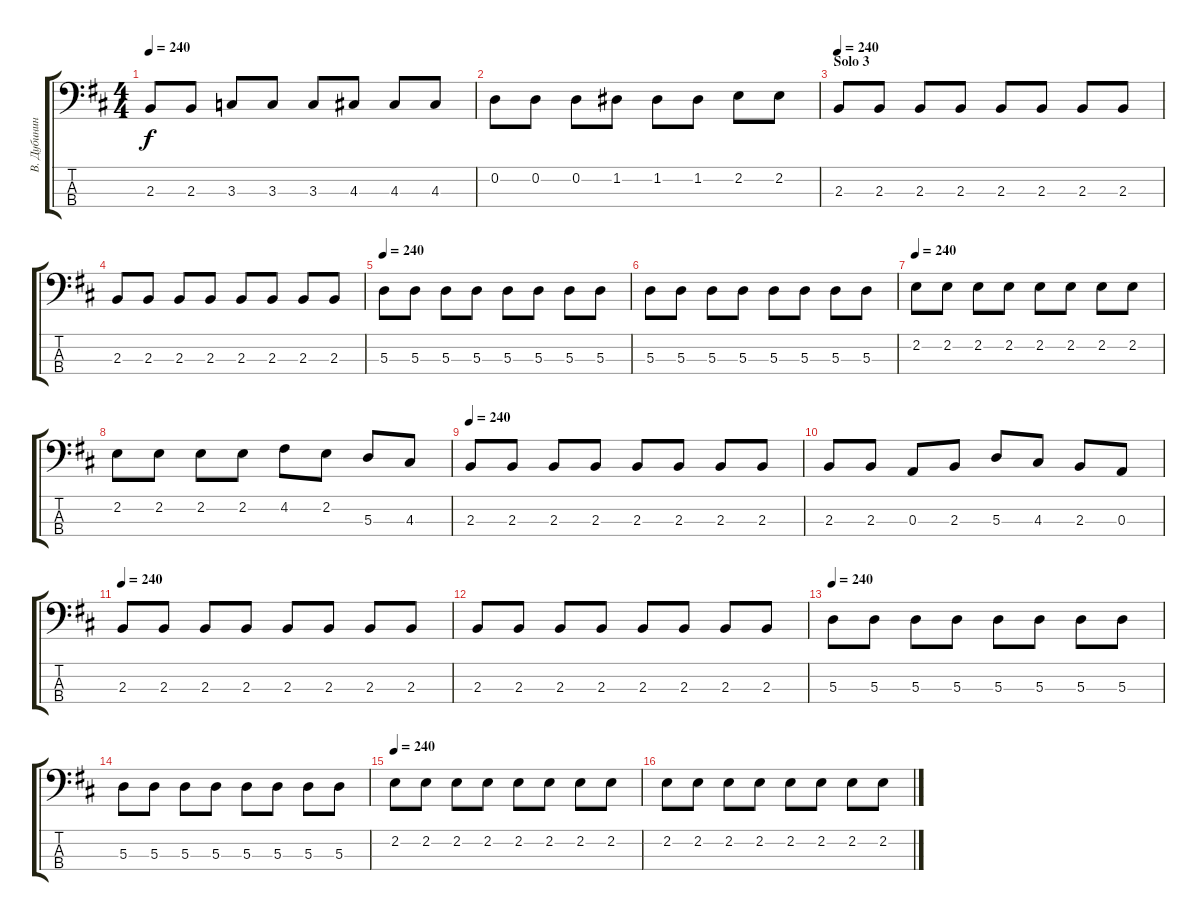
\track ("В. Дубинин" "В. Дубинин") {instrument electricbassfinger}
\staff {score tabs}
\tuning (G2 D2 A1 E1) {hide}
\ts (4 4)
\tempo 240
\clef f4
\ks d
2.3.8{dy f} 2.3.8 3.3.8 3.3.8 3.3.8 4.3.8 4.3.8 4.3.8 |
0.2.8 0.2.8 0.2.8 1.2.8 1.2.8 1.2.8 2.2.8 2.2.8 |
\section ("" "Solo 3")
\tempo 240
2.3.8 2.3.8 2.3.8 2.3.8 2.3.8 2.3.8 2.3.8 2.3.8 |
2.3.8 2.3.8 2.3.8 2.3.8 2.3.8 2.3.8 2.3.8 2.3.8 |
\tempo 240
5.3.8 5.3.8 5.3.8 5.3.8 5.3.8 5.3.8 5.3.8 5.3.8 |
5.3.8 5.3.8 5.3.8 5.3.8 5.3.8 5.3.8 5.3.8 5.3.8 |
\tempo 240
2.2.8 2.2.8 2.2.8 2.2.8 2.2.8 2.2.8 2.2.8 2.2.8 |
2.2.8 2.2.8 2.2.8 2.2.8 4.2.8 2.2.8 5.3.8 4.3.8 |
\tempo 240
2.3.8 2.3.8 2.3.8 2.3.8 2.3.8 2.3.8 2.3.8 2.3.8 |
2.3.8 2.3.8 0.3.8 2.3.8 5.3.8 4.3.8 2.3.8 0.3.8 |
\tempo 240
2.3.8 2.3.8 2.3.8 2.3.8 2.3.8 2.3.8 2.3.8 2.3.8 |
2.3.8 2.3.8 2.3.8 2.3.8 2.3.8 2.3.8 2.3.8 2.3.8 |
\tempo 240
5.3.8 5.3.8 5.3.8 5.3.8 5.3.8 5.3.8 5.3.8 5.3.8 |
5.3.8 5.3.8 5.3.8 5.3.8 5.3.8 5.3.8 5.3.8 5.3.8 |
\tempo 240
2.2.8 2.2.8 2.2.8 2.2.8 2.2.8 2.2.8 2.2.8 2.2.8 |
2.2.8 2.2.8 2.2.8 2.2.8 2.2.8 2.2.8 2.2.8 2.2.8
